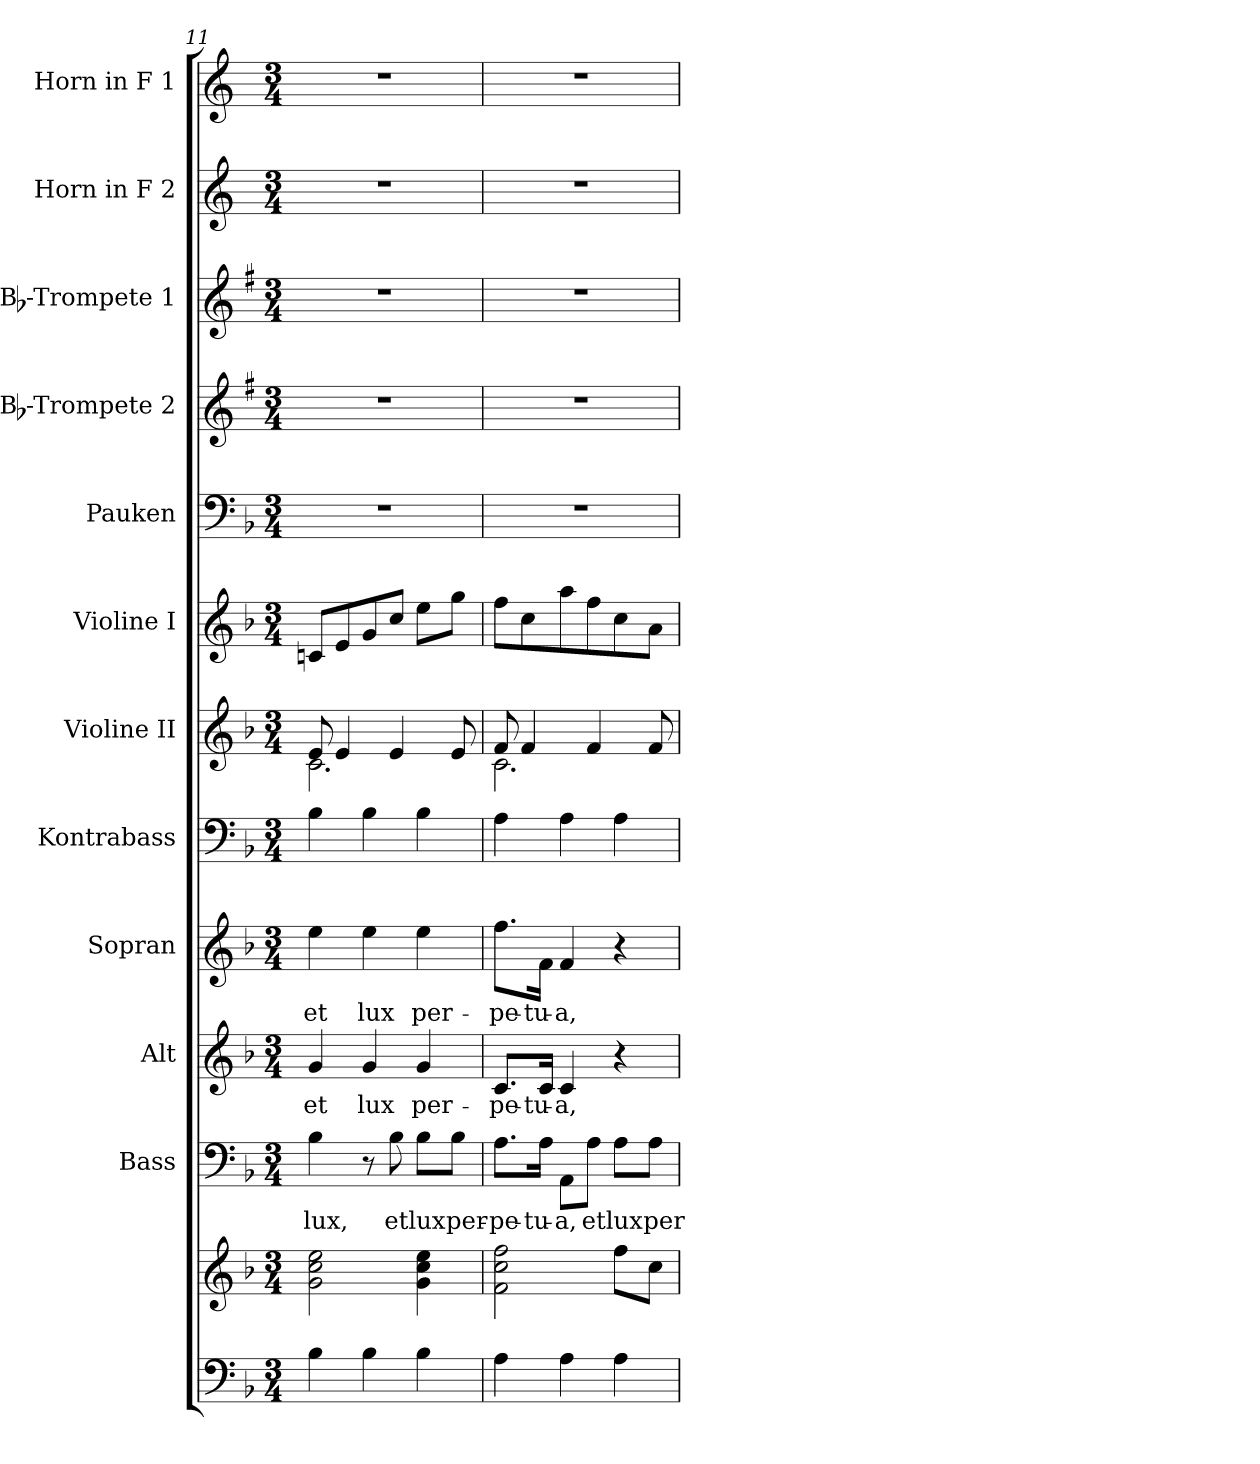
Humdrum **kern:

**kern	**kern	**kern	**text	**kern	**text	**kern	**text	**kern	**kern	**kern	**kern	**kern	**kern	**kern	**kern
*part12	*part12	*part11	*part11	*part10	*part10	*part9	*part9	*part8	*part7	*part6	*part5	*part4	*part3	*part2	*part1
*staff13	*staff12	*staff11	*staff11	*staff10	*staff10	*staff9	*staff9	*staff8	*staff7	*staff6	*staff5	*staff4	*staff3	*staff2	*staff1
*	*	*I"Bass	*	*I"Alt	*	*I"Sopran	*	*I"Kontrabass	*I"Violine II	*I"Violine I	*I"Pauken	*I"Bb-Trompete 2	*I"Bb-Trompete 1	*I"Horn in F 2	*I"Horn in F 1
*	*	*I'B.	*	*I'A.	*	*I'S.	*	*I'Kb.	*I'Vl. II	*I'Vl. I	*I'Pk.	*I'Bb Trp. 2	*I'Bb Trp. 1	*	*
!!LO:PB:g=z
*clefF4	*clefG2	*clefF4	*	*clefG2	*	*clefG2	*	*clefF4	*clefG2	*clefG2	*clefF4	*clefG2	*clefG2	*clefG2	*clefG2
*	*	*	*	*	*	*	*	*ITrd7c12	*	*	*	*ITrd1c2	*ITrd1c2	*ITrd4c7	*ITrd4c7
*k[b-]	*k[b-]	*k[b-]	*	*k[b-]	*	*k[b-]	*	*k[b-]	*k[b-]	*k[b-]	*k[b-]	*k[b-]	*k[b-]	*k[b-]	*k[b-]
*F:	*F:	*F:	*	*F:	*	*F:	*	*F:	*F:	*F:	*F:	*F:	*F:	*F:	*F:
*M3/4	*M3/4	*M3/4	*	*M3/4	*	*M3/4	*	*M3/4	*M3/4	*M3/4	*M3/4	*M3/4	*M3/4	*M3/4	*M3/4
=11	=11	=11	=11	=11	=11	=11	=11	=11	=11	=11	=11	=11	=11	=11	=11
!	!	!	!LO:LY:b	!	!LO:LY:b	!	!LO:LY:b	!	!	!	!	!	!	!	!
*	*	*	*	*	*	*	*	*	*^	*	*	*	*	*	*
4B-\	2g\ 2cc\ 2ee\	4B-\	lux,	4g/	et	4ee\	et	4BB-\	8e/	2.c\	8cn/L	2.r	2.r	2.r	2.r	2.r
.	.	.	.	.	.	.	.	.	4e/	.	8e/	.	.	.	.	.
!	!	!	!	!	!LO:LY:b	!	!LO:LY:b	!	!	!	!	!	!	!	!	!
4B-\	.	8r	.	4g/	lux	4ee\	lux	4BB-\	.	.	8g/	.	.	.	.	.
!	!	!	!LO:LY:b	!	!	!	!	!	!	!	!	!	!	!	!	!
.	.	8B-\	et	.	.	.	.	.	4e/	.	8cc/J	.	.	.	.	.
!	!	!	!LO:LY:b	!	!LO:LY:b	!	!LO:LY:b	!	!	!	!	!	!	!	!	!
4B-\	4g\ 4cc\ 4ee\	8B-\L	lux	4g/	per-	4ee\	per-	4BB-\	.	.	8ee\L	.	.	.	.	.
!	!	!	!LO:LY:b	!	!	!	!	!	!	!	!	!	!	!	!	!
.	.	8B-\J	per-	.	.	.	.	.	8e/	.	8gg\J	.	.	.	.	.
=12	=12	=12	=12	=12	=12	=12	=12	=12	=12	=12	=12	=12	=12	=12	=12	=12
!	!	!	!LO:LY:b	!	!LO:LY:b	!	!LO:LY:b	!	!	!	!	!	!	!	!	!
4A\	2f\ 2cc\ 2ff\	8.A\L	-pe-	8.c/L	-pe-	8.ff\L	-pe-	4AA\	8f/	2.c\	8ff\L	2.r	2.r	2.r	2.r	2.r
.	.	.	.	.	.	.	.	.	4f/	.	8cc\	.	.	.	.	.
!	!	!	!LO:LY:b	!	!LO:LY:b	!	!LO:LY:b	!	!	!	!	!	!	!	!	!
.	.	16A\Jk	-tu-	16c/Jk	-tu-	16f\Jk	-tu-	.	.	.	.	.	.	.	.	.
!	!	!	!LO:LY:b	!	!LO:LY:b	!	!LO:LY:b	!	!	!	!	!	!	!	!	!
4A\	.	8AA\L	-a,	4c/	-a,	4f/	-a,	4AA\	.	.	8aa\	.	.	.	.	.
!	!	!	!LO:LY:b	!	!	!	!	!	!	!	!	!	!	!	!	!
.	.	8A\J	et	.	.	.	.	.	4f/	.	8ff\	.	.	.	.	.
!	!	!	!LO:LY:b	!	!	!	!	!	!	!	!	!	!	!	!	!
4A\	8ff\L	8A\L	lux	4r	.	4r	.	4AA\	.	.	8cc\	.	.	.	.	.
!	!	!	!LO:LY:b	!	!	!	!	!	!	!	!	!	!	!	!	!
.	8cc\J	8A\J	per-	.	.	.	.	.	8f/	.	8a\J	.	.	.	.	.
*	*	*	*	*	*	*	*	*	*v	*v	*	*	*	*	*	*
=	=	=	=	=	=	=	=	=	=	=	=	=	=	=	=
*-	*-	*-	*-	*-	*-	*-	*-	*-	*-	*-	*-	*-	*-	*-	*-
